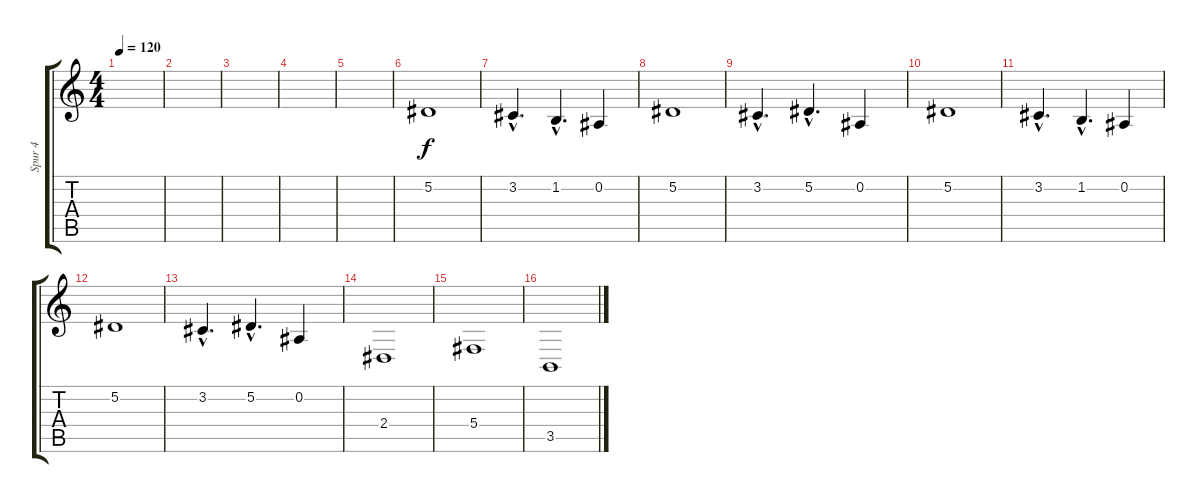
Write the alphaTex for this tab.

\track ("Spur 4" "Spur 4") {instrument orchestralharp}
\staff {score tabs}
\tuning (Eb4 Bb3 Gb3 Db3 Ab2 Eb2) {hide}
\ts (4 4)
\tempo 120
\clef g2
\ks c
|
|
|
|
|
5.2.1{volume 8 instrument viola} |
3.2{hac}.4{d} 1.2{hac}.4{d} 0.2.4 |
5.2.1 |
3.2{hac}.4{d} 5.2{hac}.4{d} 0.2.4 |
5.2.1{instrument viola} |
3.2{hac}.4{d} 1.2{hac}.4{d} 0.2.4 |
5.2.1 |
3.2{hac}.4{d} 5.2{hac}.4{d} 0.2.4 |
2.4.1 |
5.4.1 |
3.5.1
